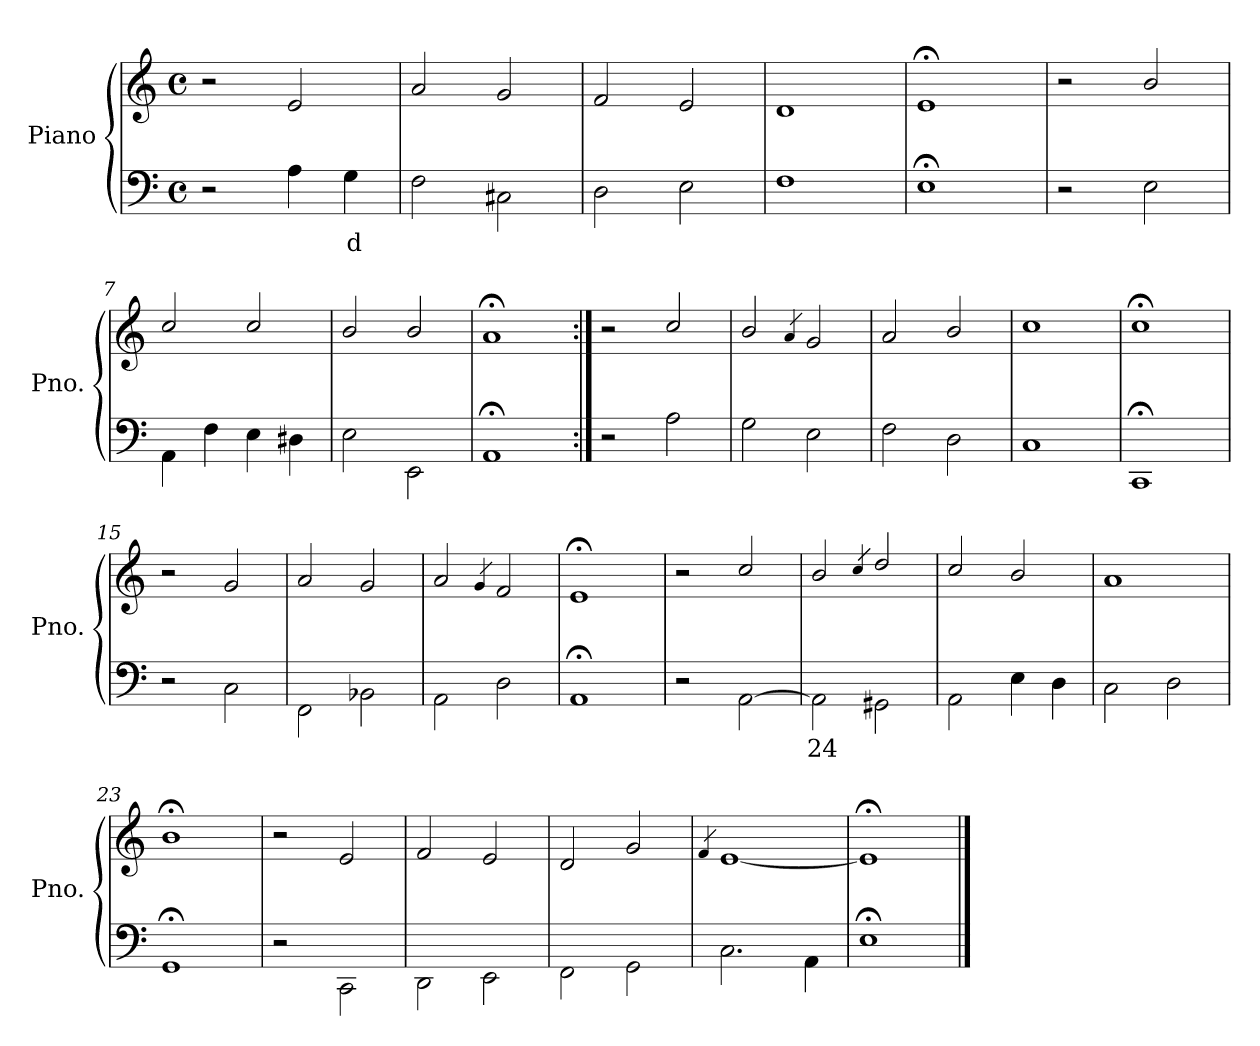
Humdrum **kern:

**kern	**text	**kern
*part1	*part1	*part1
*staff2	*staff2	*staff1
*I"Piano	*	*
*I'Pno.	*	*
*clefF4	*	*clefG2
*k[]	*	*k[]
*M4/4	*	*M4/4
*met(c)	*	*met(c)
=1	=1	=1
2r	.	2r
4A\	.	2e/
!	!LO:LY:b	!
4G\	d	.
=2	=2	=2
2F\	.	2a/
2C#X\	.	2g/
=3	=3	=3
2D\	.	2f/
2E\	.	2e/
=4	=4	=4
1F	.	1d
=5	=5	=5
1E;	.	1e;<
=6	=6	=6
2r	.	2r
2E\	.	2b/
=7	=7	=7
4AA\	.	2cc/
4F\	.	.
4E\	.	2cc/
4D#X\	.	.
=8	=8	=8
2E\	.	2b/
2EE\	.	2b/
=9	=9	=9
1AA;	.	1a;<
!!LO:PB:g=z
=10:|!	=10:|!	=10:|!
2r	.	2r
2A\	.	2cc/
=11	=11	=11
2G\	.	2b/
.	.	4qa/
2E\	.	2g/
=12	=12	=12
2F\	.	2a/
2D\	.	2b/
=13	=13	=13
1C	.	1cc
=14	=14	=14
1CC;	.	1cc;<
=15	=15	=15
2r	.	2r
2C\	.	2g/
=16	=16	=16
2FF\	.	2a/
2BB-X\	.	2g/
=17	=17	=17
2AA\	.	2a/
.	.	4qg/
2D\	.	2f/
=18	=18	=18
1AA;	.	1e;<
!!LO:LB:g=z
=19	=19	=19
2r	.	2r
[<2AA\	.	2cc/
=20	=20	=20
!	!LO:LY:b	!
2AA\]	24	2b/
.	.	4qcc/
2GG#X\	.	2dd/
=21	=21	=21
2AA\	.	2cc/
4E\	.	2b/
4D\	.	.
=22	=22	=22
2C\	.	1a
2D\	.	.
=23	=23	=23
1GG;	.	1b;<
=24	=24	=24
2r	.	2r
2CC\	.	2e/
=25	=25	=25
2DD\	.	2f/
2EE\	.	2e/
=26	=26	=26
2FF\	.	2d/
2GG\	.	2g/
=27	=27	=27
.	.	4qf/
2.C\	.	[>1e
4AA\	.	.
=28	=28	=28
1E;	.	1e;<]
==	==	==
*-	*-	*-
